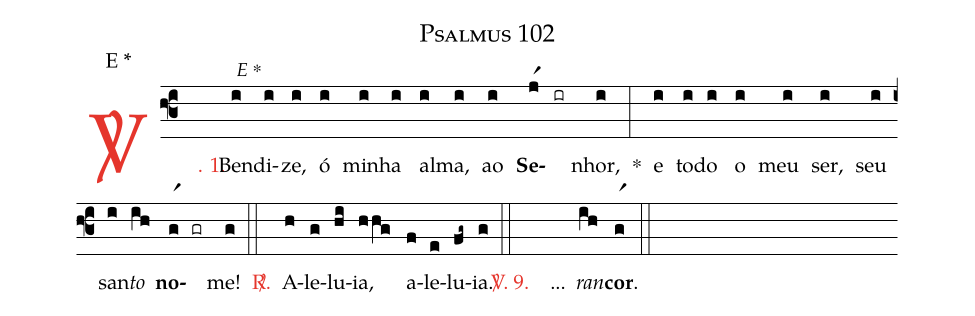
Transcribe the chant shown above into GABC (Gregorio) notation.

name: Psalmus 102;
mode: E *;
%%
(f3)

<c><sp>V/</sp>. 1.</c>() Ben(i[alt: E \GreStar])di(i)ze,(i) ó(i) mi(i)nha(i) al(i)ma,(i) ao(i) <b>Se</b>(jr1)(ir)nhor,(i) *(:) e(i) to(i)do(i) o(i) meu(i) ser,(i) seu(i) san(i)<i>to</i>(ih) <b>no</b>(gr1)(gr)me!(g)

(::)

<nlba><c><sp>R/</sp>.</c>() A</nlba>(h)le(g)lu(hi)ia,(hhg) a(f)le(e)lu(fg~)ia.(g)

(::)

<nlba><c><sp>V/</sp>. 9.</c>() ...() <i>ran</i></nlba>(ih)<b>cor</b>.(gr1)

(::)
